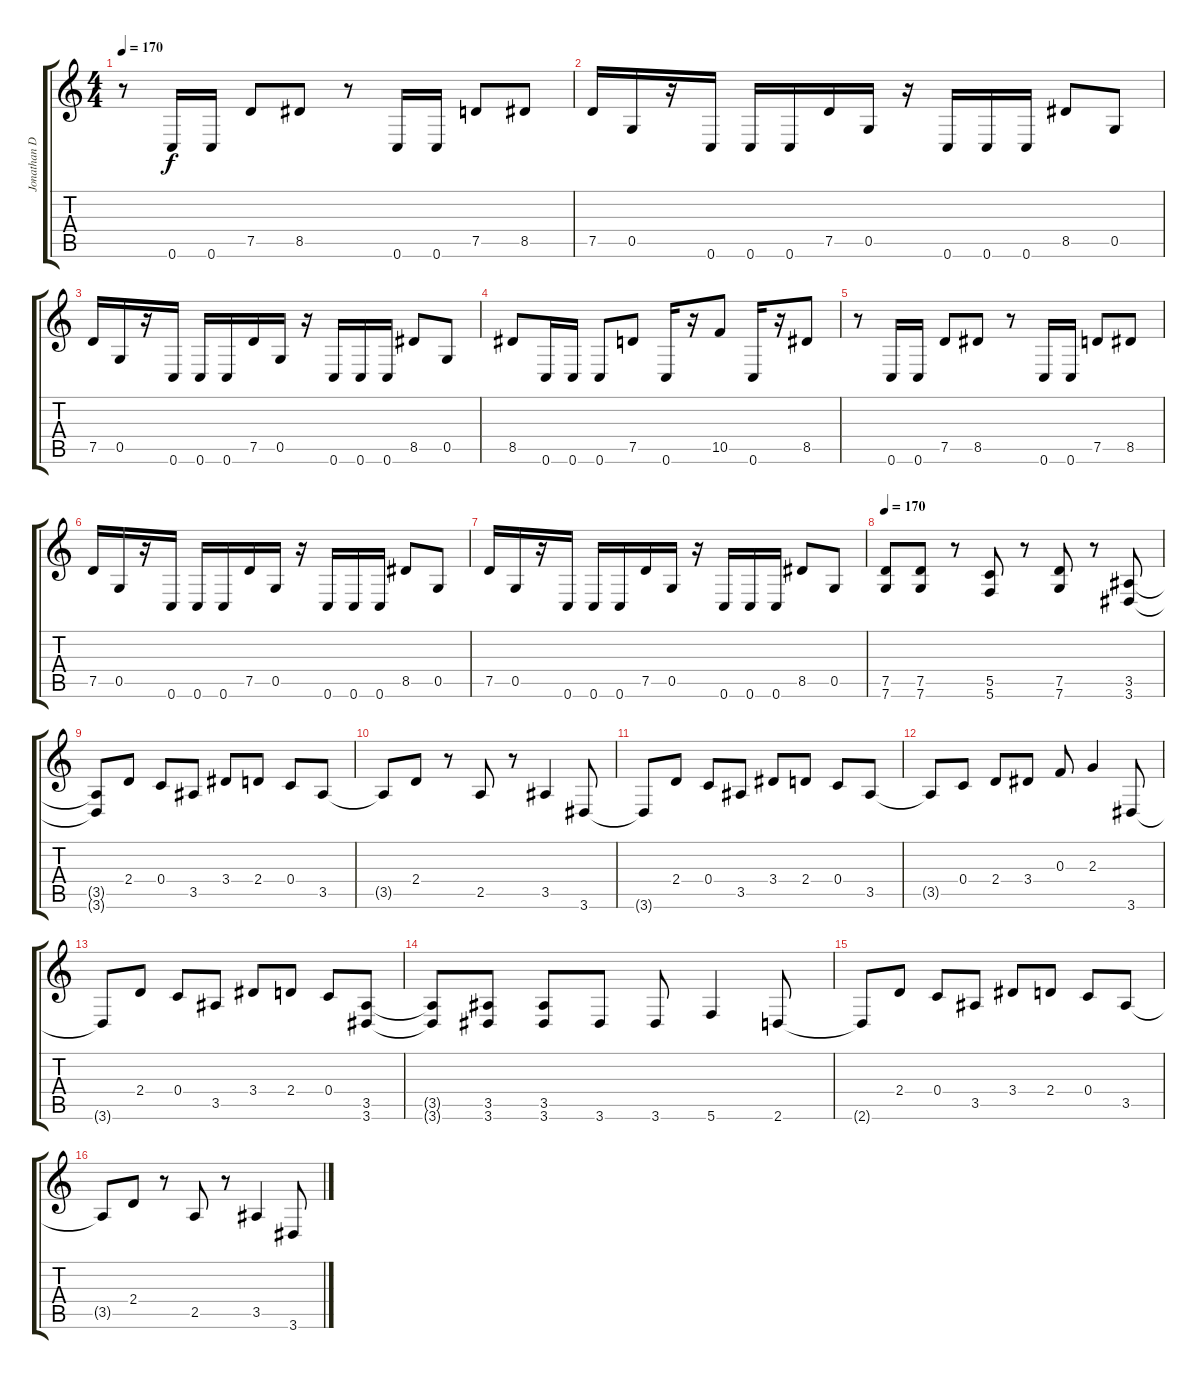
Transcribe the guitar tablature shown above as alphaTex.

\track ("Jonathan Donias" "Jonathan D") {instrument distortionguitar}
\staff {score tabs}
\tuning (D4 A3 F3 C3 G2 C2) {hide}
\ts (4 4)
\tempo 170
\clef g2
\ks c
r.8{dy f} 0.6.16 0.6.16 7.5.8 8.5.8 r.8 0.6.16 0.6.16 7.5.8 8.5.8 |
7.5.16 0.5.16 r.16 0.6.16 0.6.16 0.6.16 7.5.16 0.5.16 r.16 0.6.16 0.6.16 0.6.16 8.5.8 0.5.8 |
7.5.16 0.5.16 r.16 0.6.16 0.6.16 0.6.16 7.5.16 0.5.16 r.16 0.6.16 0.6.16 0.6.16 8.5.8 0.5.8 |
8.5.8 0.6.16 0.6.16 0.6.8 7.5.8 0.6.16 r.16 10.5.8 0.6.16 r.16 8.5.8 |
r.8 0.6.16 0.6.16 7.5.8 8.5.8 r.8 0.6.16 0.6.16 7.5.8 8.5.8 |
7.5.16 0.5.16 r.16 0.6.16 0.6.16 0.6.16 7.5.16 0.5.16 r.16 0.6.16 0.6.16 0.6.16 8.5.8 0.5.8 |
7.5.16 0.5.16 r.16 0.6.16 0.6.16 0.6.16 7.5.16 0.5.16 r.16 0.6.16 0.6.16 0.6.16 8.5.8 0.5.8 |
\tempo 170
(7.5 7.6).8 (7.5 7.6).8 r.8 (5.5 5.6).8 r.8 (7.5 7.6).8 r.8 (3.5 3.6).8 |
(3.5{t} 3.6{t}).8 2.4.8 0.4.8 3.5.8 3.4.8 2.4.8 0.4.8 3.5.8 |
3.5{t}.8 2.4.8 r.8 2.5.8 r.8 3.5.4 3.6.8 |
3.6{t}.8 2.4.8 0.4.8 3.5.8 3.4.8 2.4.8 0.4.8 3.5.8 |
3.5{t}.8 0.4.8 2.4.8 3.4.8 0.3.8 2.3.4 3.6.8 |
3.6{t}.8 2.4.8 0.4.8 3.5.8 3.4.8 2.4.8 0.4.8 (3.5 3.6).8 |
(3.5{t} 3.6{t}).8 (3.5 3.6).8 (3.5 3.6).8 3.6.8 3.6.8 5.6.4 2.6.8 |
2.6{t}.8 2.4.8 0.4.8 3.5.8 3.4.8 2.4.8 0.4.8 3.5.8 |
3.5{t}.8 2.4.8 r.8 2.5.8 r.8 3.5.4 3.6.8
